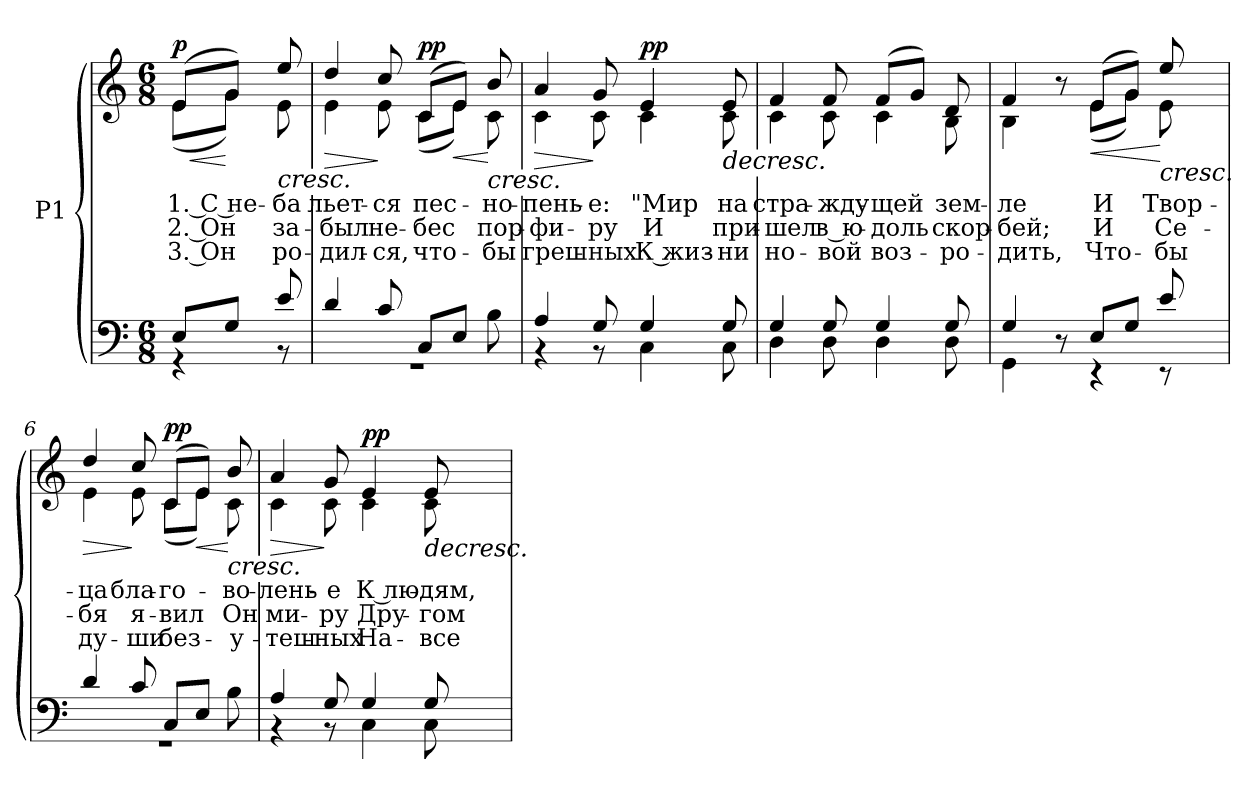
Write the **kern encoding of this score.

**kern	**kern	**text	**text	**text	**dynam
*part1	*part1	*part1	*part1	*part1	*part1
*staff2	*staff1	*staff1	*staff1	*staff1	*staff1/2
*I"P1	*	*	*	*	*
!!LO:PB:g=z
*clefF4	*clefG2	*	*	*	*
*k[]	*k[]	*	*	*	*
*C:	*C:	*	*	*	*
*M6/8	*M6/8	*	*	*	*
=1	=1	=1	=1	=1	=1
*^	*	*	*	*	*
!	!	!	!LO:LY:b:color=#000000	!LO:LY:b:color=#000000	!LO:LY:b:color=#000000	!LO:HP:b
*	*	*^	*	*	*	*
8Ei/L	4r	(8ei/L	(8ei\L	1. С не-	2. Он	3. Он	< p
8Gi/J	.	8gi/J)	8gi\J)	.	.	.	[
!	!	!	!	!LO:LY:b:color=#000000	!LO:LY:b:color=#000000	!LO:LY:b:color=#000000	!LO:HP:n=1:b
8ei/	8r	8eei/	8ei\	-ба	за-	ро-	[ <
=2	=2	=2	=2	=2	=2	=2	=2
!	!	!	!	!LO:LY:b:color=#000000	!LO:LY:b:color=#000000	!LO:LY:b:color=#000000	!LO:HP:b
4di/	2.r	4ddi/	4ei\	льет-	-был	-дил-	>
!	!	!	!	!LO:LY:b:color=#000000	!LO:LY:b:color=#000000	!LO:LY:b:color=#000000	!
8ci/	.	8cci/	8ei\	-ся	не-	-ся,	[ ]
!	!	!	!	!LO:LY:b:color=#000000	!LO:LY:b:color=#000000	!LO:LY:b:color=#000000	!
8Ci/L	.	(8ci/L	(8ci\L	пес-	-бес	что-	pp
!	!	!	!	!	!	!	!LO:HP:b
8Ei/J	.	8ei/J)	8ei\J)	.	.	.	<
!	!	!	!	!LO:LY:b:color=#000000	!LO:LY:b:color=#000000	!LO:LY:b:color=#000000	!LO:HP:n=1:b
8Bi\	.	8bi/	8ci\	-но-	пор-	-бы	[ <
=3	=3	=3	=3	=3	=3	=3	=3
!	!	!	!	!LO:LY:b:color=#000000	!LO:LY:b:color=#000000	!LO:LY:b:color=#000000	!LO:HP:b
4Ai/	4r	4ai/	4ci\	-пень-	-фи-	греш-	>
!	!	!	!	!LO:LY:b:color=#000000	!LO:LY:b:color=#000000	!LO:LY:b:color=#000000	!
8Gi/	8r	8gi/	8ci\	-е:	-ру	-ных	] ]
!	!	!	!	!LO:LY:b:color=#000000	!LO:LY:b:color=#000000	!LO:LY:b:color=#000000	!
4Gi/	4Ci\	4ei/	4ci\	"Мир	И	К жиз-	pp
!	!	!	!	!LO:LY:b:color=#000000	!LO:LY:b:color=#000000	!LO:LY:b:color=#000000	!LO:HP:b
8Gi/	8Ci\	8ei/	8ci\	на	при-	-ни	>
=4	=4	=4	=4	=4	=4	=4	=4
!	!	!	!	!LO:LY:b:color=#000000	!LO:LY:b:color=#000000	!LO:LY:b:color=#000000	!
4Gi/	4Di\	4fi/	4ci\	стра-	-шел	но-	.
!	!	!	!	!LO:LY:b:color=#000000	!LO:LY:b:color=#000000	!LO:LY:b:color=#000000	!
8Gi/	8Di\	8fi/	8ci\	-жду-	в ю-	-вой	.
!	!	!	!	!LO:LY:b:color=#000000	!LO:LY:b:color=#000000	!LO:LY:b:color=#000000	!
4Gi/	4Di\	(8fi/L	4ci\	-щей	-доль	воз-	.
.	.	8gi/J)	.	.	.	.	.
!	!	!	!	!LO:LY:b:color=#000000	!LO:LY:b:color=#000000	!LO:LY:b:color=#000000	!
8Gi/	8Di\	8di/	8Bi\	зем-	скор-	-ро-	.
!!LO:LB:g=z	!!
=5	=5	=5	=5	=5	=5	=5	=5
!	!	!	!	!LO:LY:b:color=#000000	!LO:LY:b:color=#000000	!LO:LY:b:color=#000000	!
4Gi/	4GGi\	4fi/	4Bi\	-ле	-бей;	-дить,	.
8r	8ryy	8r	8ryy	.	.	.	[
!	!	!	!	!LO:LY:b:color=#000000	!LO:LY:b:color=#000000	!LO:LY:b:color=#000000	!LO:HP:b
8Ei/L	4r	(8ei/L	(8ei\L	И	И	Что-	<
8Gi/J	.	8gi/J)	8gi\J)	.	.	.	.
!	!	!	!	!LO:LY:b:color=#000000	!LO:LY:b:color=#000000	!LO:LY:b:color=#000000	!LO:HP:n=1:b
8ei/	8r	8eei/	8ei\	Твор-	Се-	-бы	[ <
=6	=6	=6	=6	=6	=6	=6	=6
!	!	!	!	!LO:LY:b:color=#000000	!LO:LY:b:color=#000000	!LO:LY:b:color=#000000	!LO:HP:b
4di/	2.r	4ddi/	4ei\	-ца	-бя	ду-	>
!	!	!	!	!LO:LY:b:color=#000000	!LO:LY:b:color=#000000	!LO:LY:b:color=#000000	!
8ci/	.	8cci/	8ei\	бла-	я-	-ши	[ ]
!	!	!	!	!LO:LY:b:color=#000000	!LO:LY:b:color=#000000	!LO:LY:b:color=#000000	!
8Ci/L	.	(8ci/L	(8ci\L	-го-	-вил	без-	pp
!	!	!	!	!	!	!	!LO:HP:b
8Ei/J	.	8ei/J)	8ei\J)	.	.	.	<
!	!	!	!	!LO:LY:b:color=#000000	!LO:LY:b:color=#000000	!LO:LY:b:color=#000000	!LO:HP:n=1:b
8Bi\	.	8bi/	8ci\	-во-	Он	-у-	[ <
=7	=7	=7	=7	=7	=7	=7	=7
!	!	!	!	!LO:LY:b:color=#000000	!LO:LY:b:color=#000000	!LO:LY:b:color=#000000	!LO:HP:b
4Ai/	4r	4ai/	4ci\	-лень-	ми-	-теш-	>
!	!	!	!	!LO:LY:b:color=#000000	!LO:LY:b:color=#000000	!LO:LY:b:color=#000000	!
8Gi/	8r	8gi/	8ci\	-е	-ру	-ных	] ]
!	!	!	!	!LO:LY:b:color=#000000	!LO:LY:b:color=#000000	!LO:LY:b:color=#000000	!
4Gi/	4Ci\	4ei/	4ci\	К лю-	Дру-	На-	pp
!	!	!	!	!LO:LY:b:color=#000000	!LO:LY:b:color=#000000	!LO:LY:b:color=#000000	!LO:HP:b
8Gi/	8Ci\	8ei/	8ci\	-дям,	-гом	-все-	>
*v	*v	*	*	*	*	*	*
*	*v	*v	*	*	*	*
=	=	=	=	=	=
*-	*-	*-	*-	*-	*-
